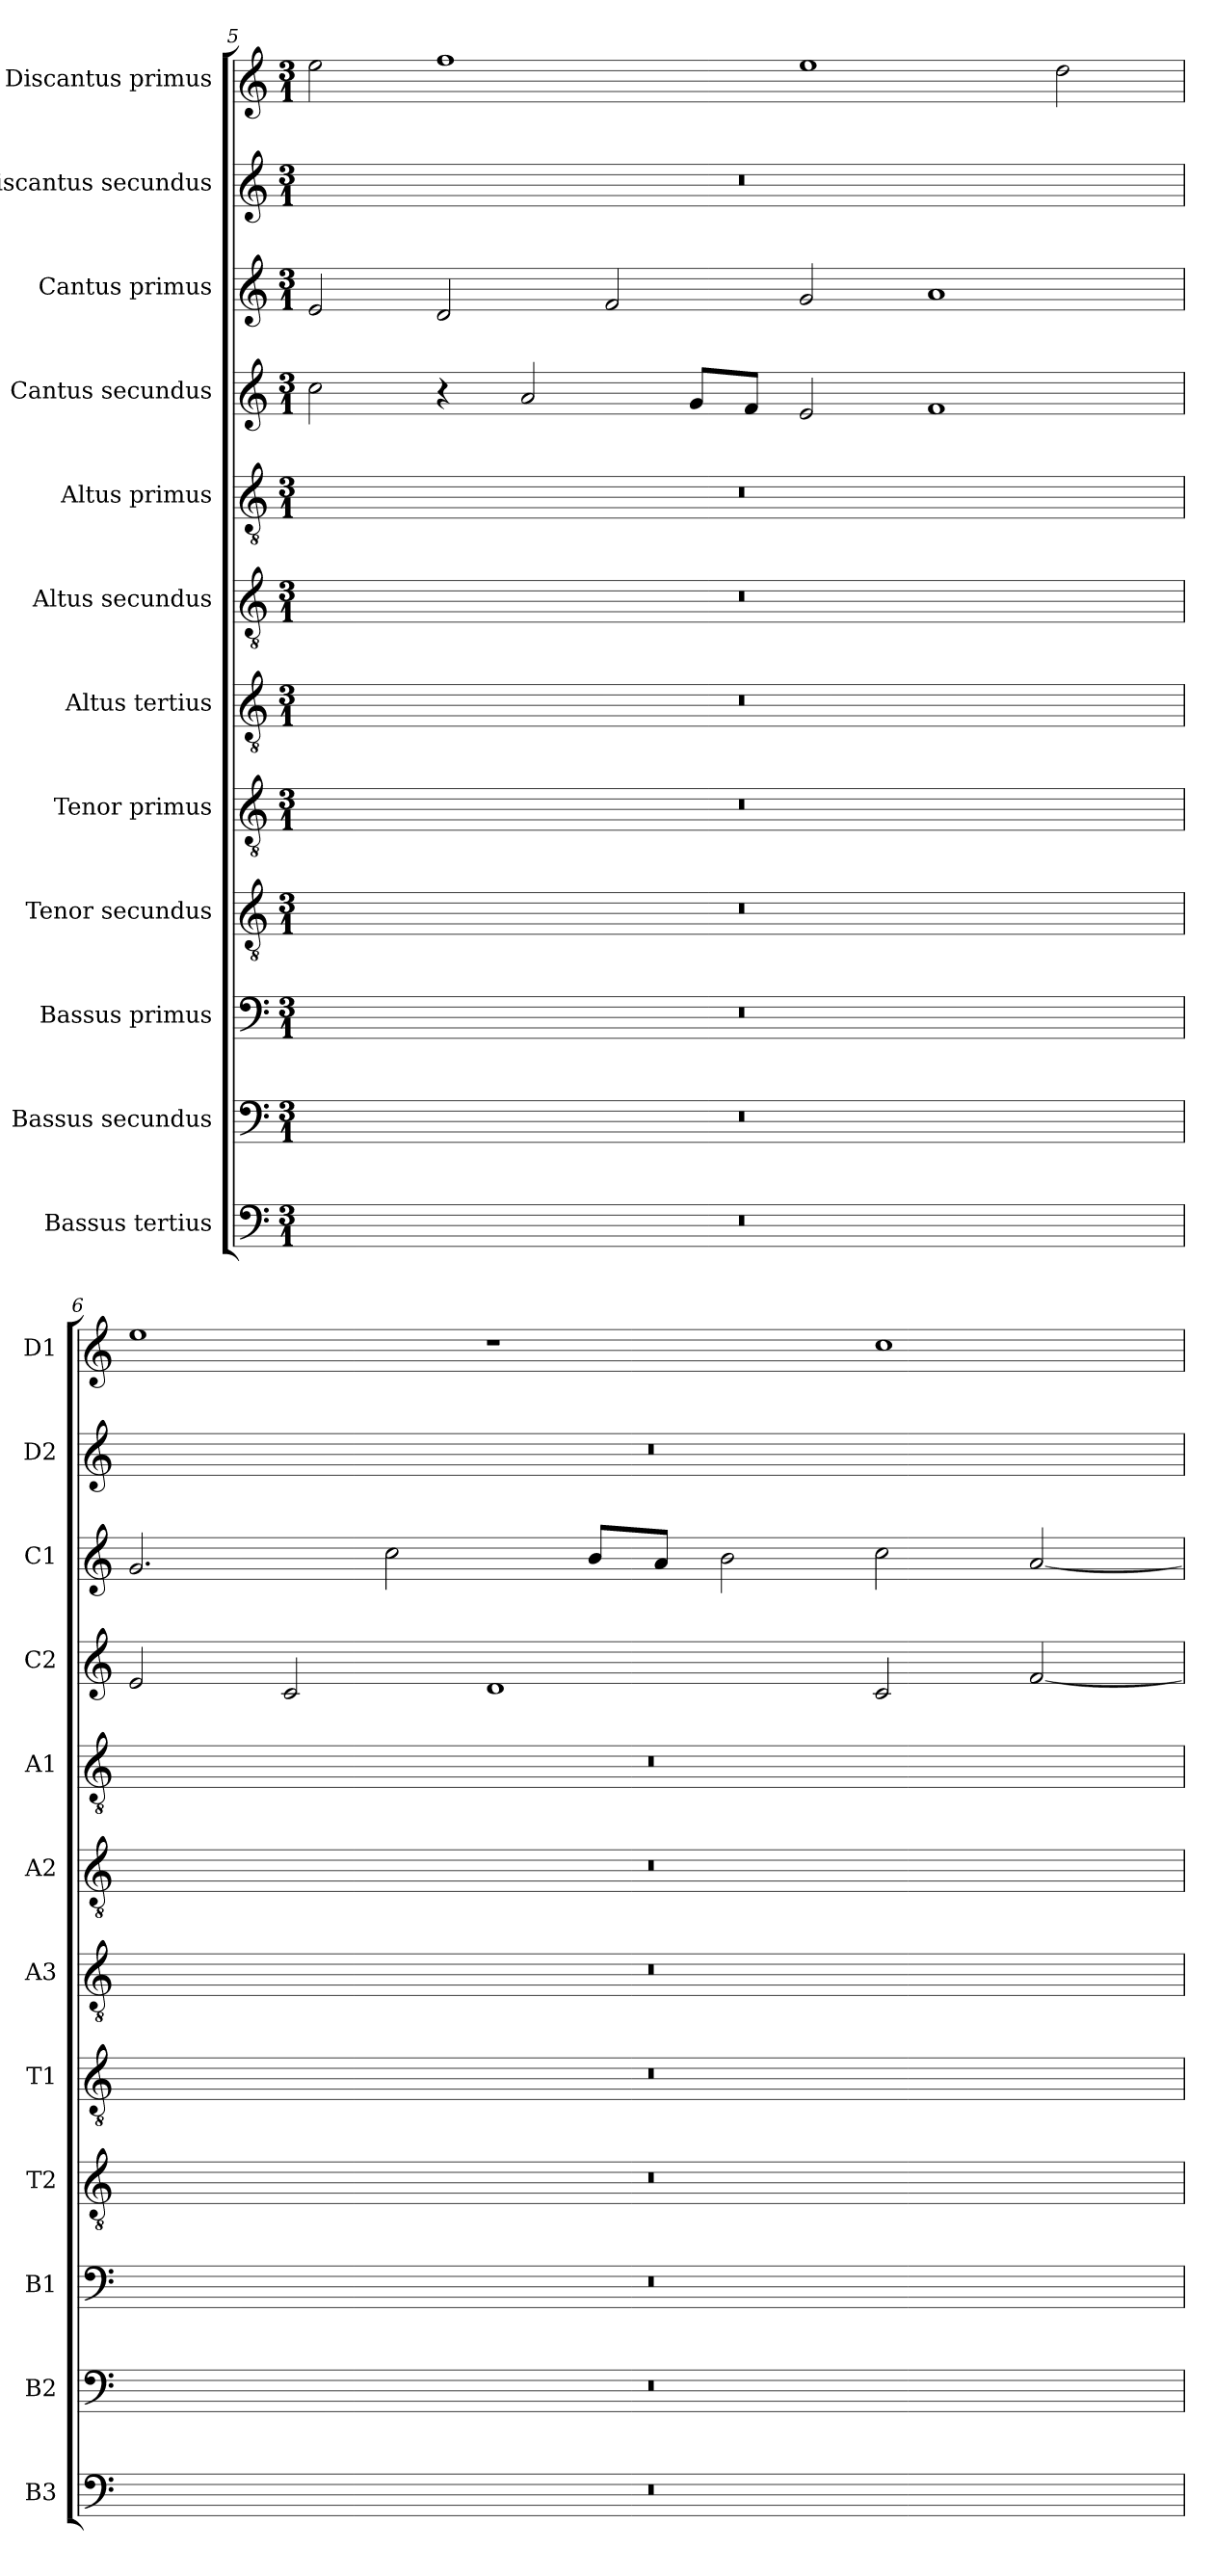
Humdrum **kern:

**kern	**kern	**kern	**kern	**kern	**kern	**kern	**kern	**kern	**kern	**kern	**kern
*part12	*part11	*part10	*part9	*part8	*part7	*part6	*part5	*part4	*part3	*part2	*part1
*staff12	*staff11	*staff10	*staff9	*staff8	*staff7	*staff6	*staff5	*staff4	*staff3	*staff2	*staff1
*I"Bassus tertius	*I"Bassus secundus	*I"Bassus primus	*I"Tenor secundus	*I"Tenor primus	*I"Altus tertius	*I"Altus secundus	*I"Altus primus	*I"Cantus secundus	*I"Cantus primus	*I"Discantus secundus	*I"Discantus primus
*I'B3	*I'B2	*I'B1	*I'T2	*I'T1	*I'A3	*I'A2	*I'A1	*I'C2	*I'C1	*I'D2	*I'D1
*clefF4	*clefF4	*clefF4	*clefGv2	*clefGv2	*clefGv2	*clefGv2	*clefGv2	*clefG2	*clefG2	*clefG2	*clefG2
*k[]	*k[]	*k[]	*k[]	*k[]	*k[]	*k[]	*k[]	*k[]	*k[]	*k[]	*k[]
*M3/1	*M3/1	*M3/1	*M3/1	*M3/1	*M3/1	*M3/1	*M3/1	*M3/1	*M3/1	*M3/1	*M3/1
=5	=5	=5	=5	=5	=5	=5	=5	=5	=5	=5	=5
0.r	0.r	0.r	0.r	0.r	0.r	0.r	0.r	2cc\	2e/	0.r	2ee\
.	.	.	.	.	.	.	.	4r	2d/	.	1ff
.	.	.	.	.	.	.	.	2a/	.	.	.
.	.	.	.	.	.	.	.	.	2f/	.	.
.	.	.	.	.	.	.	.	8g/L	.	.	.
.	.	.	.	.	.	.	.	8f/J	.	.	.
.	.	.	.	.	.	.	.	2e/	2g/	.	1ee
.	.	.	.	.	.	.	.	1f	1a	.	.
.	.	.	.	.	.	.	.	.	.	.	2dd\
=6	=6	=6	=6	=6	=6	=6	=6	=6	=6	=6	=6
0.r	0.r	0.r	0.r	0.r	0.r	0.r	0.r	2e/	2.g/	0.r	1ee
.	.	.	.	.	.	.	.	2c/	.	.	.
.	.	.	.	.	.	.	.	.	2cc\	.	.
.	.	.	.	.	.	.	.	1d	.	.	1r
.	.	.	.	.	.	.	.	.	8b/L	.	.
.	.	.	.	.	.	.	.	.	8a/J	.	.
.	.	.	.	.	.	.	.	.	2b\	.	.
.	.	.	.	.	.	.	.	2c/	2cc\	.	1cc
.	.	.	.	.	.	.	.	[2f/	[2a/	.	.
=	=	=	=	=	=	=	=	=	=	=	=
*-	*-	*-	*-	*-	*-	*-	*-	*-	*-	*-	*-
